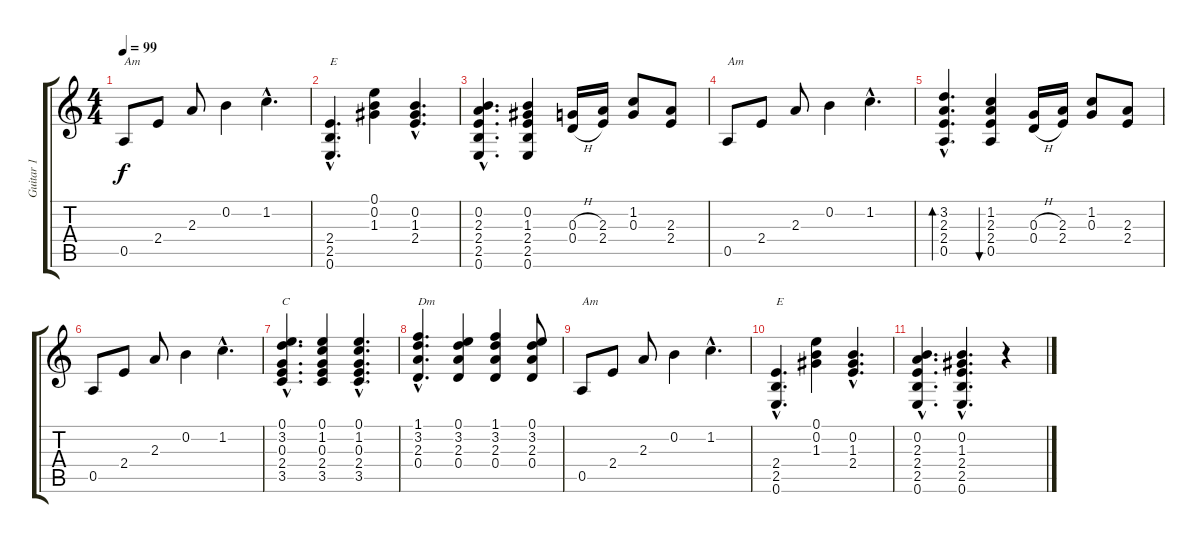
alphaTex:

\track ("Guitar 1" "Guitar 1") {instrument acousticguitarsteel}
\staff {score tabs}
\tuning (E4 B3 G3 D3 A2 E2) {hide}
\ts (4 4)
\tempo 99
\clef g2
\ks c
0.5.8{txt "Am" dy f} 2.4.8 2.3.8 0.2.4 1.2{hac}.4{d} |
(2.4{hac} 2.5{hac} 0.6{hac}).4{d txt "E"} (0.1 0.2 1.3).4 (0.2{hac} 1.3{hac} 2.4{hac}).4{d} |
(0.2{hac} 2.3{hac} 2.4{hac} 2.5{hac} 0.6{hac}).4{d} (0.2 1.3 2.4 2.5 0.6).4 (0.3{h} 0.4{h}).16 (2.3 2.4).16 (1.2 0.3).8 (2.3 2.4).8 |
0.5.8{txt "Am"} 2.4.8 2.3.8 0.2.4 1.2{hac}.4{d} |
(3.2{hac} 2.3{hac} 2.4{hac} 0.5{hac}).4{d bd 30} (1.2 2.3 2.4 0.5).4{bu 30} (0.3{h} 0.4{h}).16 (2.3 2.4).16 (1.2 0.3).8 (2.3 2.4).8 |
0.5.8 2.4.8 2.3.8 0.2.4 1.2{hac}.4{d} |
(0.1{hac} 3.2{hac} 0.3{hac} 2.4{hac} 3.5{hac}).4{d txt "C"} (0.1 1.2 0.3 2.4 3.5).4 (0.1{hac} 1.2{hac} 0.3{hac} 2.4{hac} 3.5{hac}).4{d} |
(1.1{hac} 3.2{hac} 2.3{hac} 0.4{hac}).4{d txt "Dm"} (0.1 3.2 2.3 0.4).4 (1.1 3.2 2.3 0.4).4 (0.1 3.2 2.3 0.4).8 |
0.5.8{txt "Am"} 2.4.8 2.3.8 0.2.4 1.2{hac}.4{d} |
(2.4{hac} 2.5{hac} 0.6{hac}).4{d txt "E"} (0.1 0.2 1.3).4 (0.2{hac} 1.3{hac} 2.4{hac}).4{d} |
(0.2{hac} 2.3{hac} 2.4{hac} 2.5{hac} 0.6{hac}).4{d} (0.2{hac} 1.3{hac} 2.4{hac} 2.5{hac} 0.6{hac}).4{d} r.4
